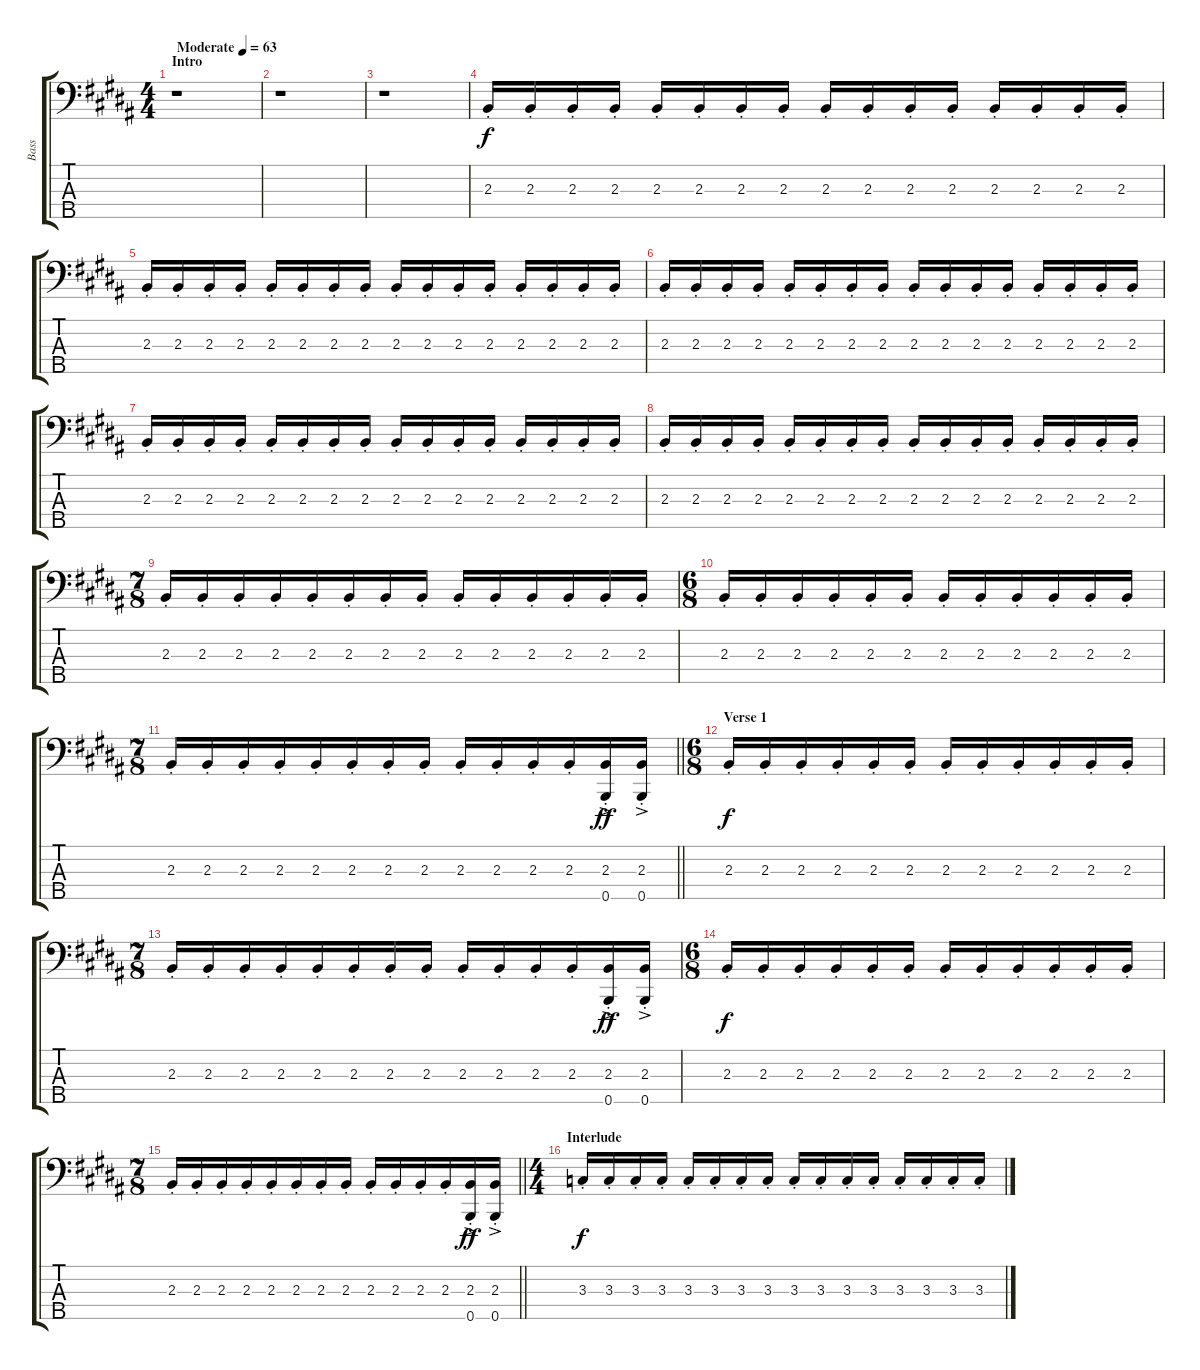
\track ("Bass" "Bass") {instrument synthbass1}
\staff {score tabs}
\tuning (G2 D2 A1 E1 B0) {hide}
\ts (4 4)
\section ("" "Intro")
\tempo (63 "Moderate")
\clef f4
\ks b
r.1{dy f instrument synthbass1} |
r.1 |
r.1 |
2.3{st}.16 2.3{st}.16 2.3{st}.16 2.3{st}.16 2.3{st}.16 2.3{st}.16 2.3{st}.16 2.3{st}.16 2.3{st}.16 2.3{st}.16 2.3{st}.16 2.3{st}.16 2.3{st}.16 2.3{st}.16 2.3{st}.16 2.3{st}.16 |
2.3{st}.16 2.3{st}.16 2.3{st}.16 2.3{st}.16 2.3{st}.16 2.3{st}.16 2.3{st}.16 2.3{st}.16 2.3{st}.16 2.3{st}.16 2.3{st}.16 2.3{st}.16 2.3{st}.16 2.3{st}.16 2.3{st}.16 2.3{st}.16 |
2.3{st}.16 2.3{st}.16 2.3{st}.16 2.3{st}.16 2.3{st}.16 2.3{st}.16 2.3{st}.16 2.3{st}.16 2.3{st}.16 2.3{st}.16 2.3{st}.16 2.3{st}.16 2.3{st}.16 2.3{st}.16 2.3{st}.16 2.3{st}.16 |
2.3{st}.16 2.3{st}.16 2.3{st}.16 2.3{st}.16 2.3{st}.16 2.3{st}.16 2.3{st}.16 2.3{st}.16 2.3{st}.16 2.3{st}.16 2.3{st}.16 2.3{st}.16 2.3{st}.16 2.3{st}.16 2.3{st}.16 2.3{st}.16 |
2.3{st}.16 2.3{st}.16 2.3{st}.16 2.3{st}.16 2.3{st}.16 2.3{st}.16 2.3{st}.16 2.3{st}.16 2.3{st}.16 2.3{st}.16 2.3{st}.16 2.3{st}.16 2.3{st}.16 2.3{st}.16 2.3{st}.16 2.3{st}.16 |
\ts (7 8)
2.3{st}.16 2.3{st}.16 2.3{st}.16 2.3{st}.16 2.3{st}.16 2.3{st}.16 2.3{st}.16 2.3{st}.16 2.3{st}.16 2.3{st}.16 2.3{st}.16 2.3{st}.16 2.3{st}.16 2.3{st}.16 |
\ts (6 8)
2.3{st}.16 2.3{st}.16 2.3{st}.16 2.3{st}.16 2.3{st}.16 2.3{st}.16 2.3{st}.16 2.3{st}.16 2.3{st}.16 2.3{st}.16 2.3{st}.16 2.3{st}.16 |
\ts (7 8)
\barLineRight lightlight
2.3{st}.16 2.3{st}.16 2.3{st}.16 2.3{st}.16 2.3{st}.16 2.3{st}.16 2.3{st}.16 2.3{st}.16 2.3{st}.16 2.3{st}.16 2.3{st}.16 2.3{st}.16 (2.3{ac st} 0.5{ac st}).16{dy ff} (2.3{ac st} 0.5{ac st}).16 |
\ts (6 8)
\section ("" "Verse 1")
2.3{st}.16{dy f} 2.3{st}.16 2.3{st}.16 2.3{st}.16 2.3{st}.16 2.3{st}.16 2.3{st}.16 2.3{st}.16 2.3{st}.16 2.3{st}.16 2.3{st}.16 2.3{st}.16 |
\ts (7 8)
2.3{st}.16 2.3{st}.16 2.3{st}.16 2.3{st}.16 2.3{st}.16 2.3{st}.16 2.3{st}.16 2.3{st}.16 2.3{st}.16 2.3{st}.16 2.3{st}.16 2.3{st}.16 (2.3{ac st} 0.5{ac st}).16{dy ff} (2.3{ac st} 0.5{ac st}).16 |
\ts (6 8)
2.3{st}.16{dy f} 2.3{st}.16 2.3{st}.16 2.3{st}.16 2.3{st}.16 2.3{st}.16 2.3{st}.16 2.3{st}.16 2.3{st}.16 2.3{st}.16 2.3{st}.16 2.3{st}.16 |
\ts (7 8)
\barLineRight lightlight
2.3{st}.16 2.3{st}.16 2.3{st}.16 2.3{st}.16 2.3{st}.16 2.3{st}.16 2.3{st}.16 2.3{st}.16 2.3{st}.16 2.3{st}.16 2.3{st}.16 2.3{st}.16 (2.3{ac st} 0.5{ac st}).16{dy ff} (2.3{ac st} 0.5{ac st}).16 |
\ts (4 4)
\section ("" "Interlude")
3.3{st}.16{dy f} 3.3{st}.16 3.3{st}.16 3.3{st}.16 3.3{st}.16 3.3{st}.16 3.3{st}.16 3.3{st}.16 3.3{st}.16 3.3{st}.16 3.3{st}.16 3.3{st}.16 3.3{st}.16 3.3{st}.16 3.3{st}.16 3.3{st}.16
